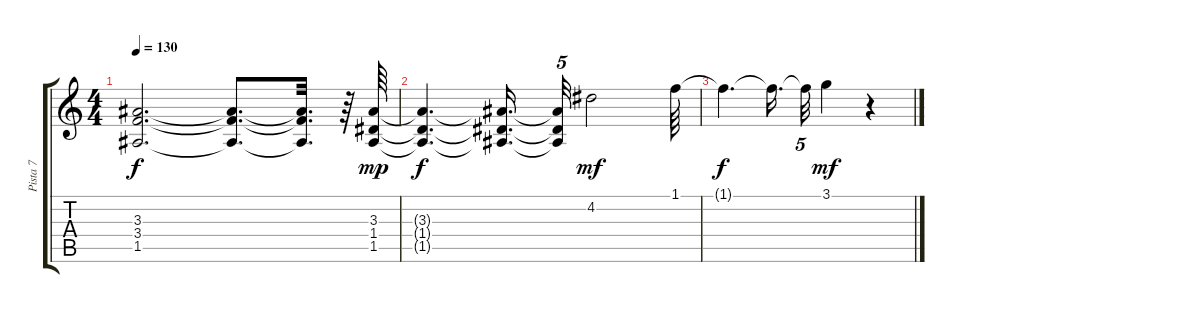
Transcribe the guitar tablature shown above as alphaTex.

\track ("Pista 7" "Pista 7") {instrument overdrivenguitar}
\staff {score tabs}
\tuning (E4 B3 G3 D3 A2 E2) {hide}
\ts (4 4)
\tempo 130
\clef g2
\ks c
(3.3{t} 3.4{t} 1.5{t}).2{d dy f} (3.3{t} 3.4{t} 1.5{t}).8{d} (3.3{t} 3.4{t} 1.5{t}).32{d} r.64 (3.3 1.4 1.5).64{dy mp volume 4} |
(3.3{t} 1.4{t} 1.5{t}).4{d dy f} (3.3{t} 1.4{t} 1.5{t}).16{d} (3.3{t} 1.4{t} 1.5{t}).32{tu (5 4)} 4.2.2{dy mf volume 3} 1.1.64{volume 2} |
1.1{t}.4{d dy f} 1.1{t}.16{d} 1.1{t}.32{tu (5 4)} 3.1.4{dy mf volume 1} r.4
